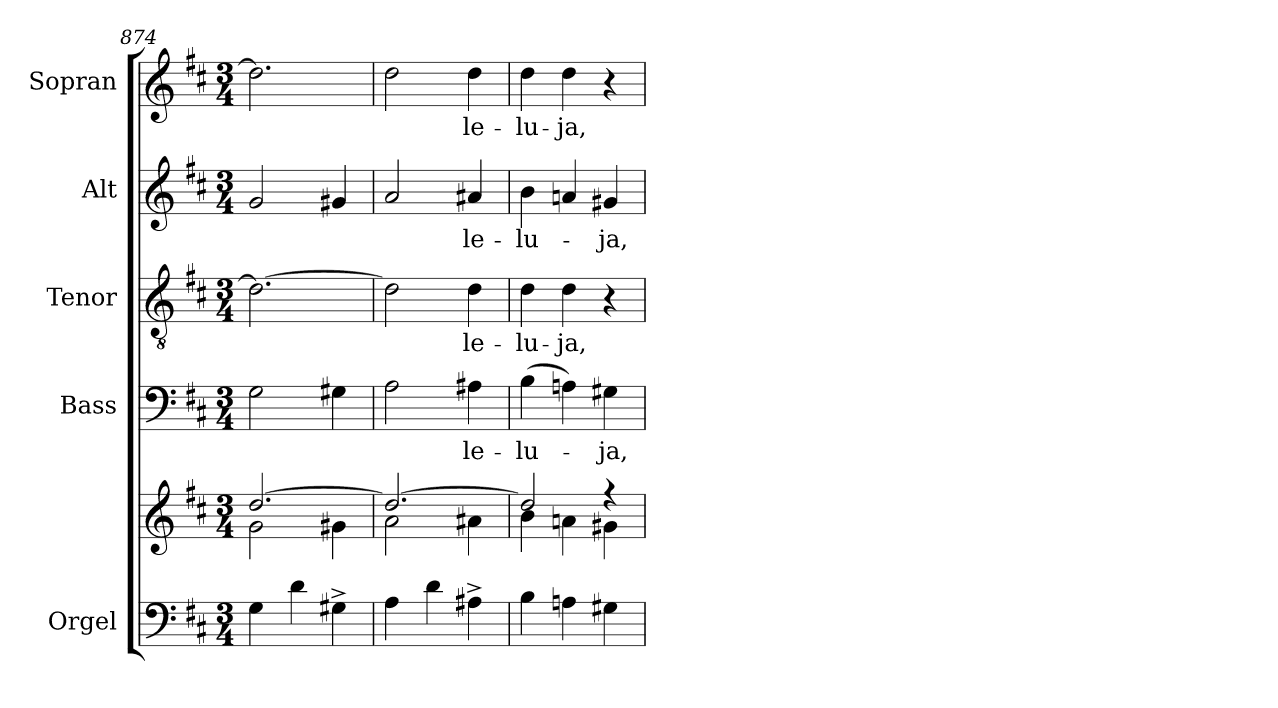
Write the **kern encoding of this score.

**kern	**kern	**kern	**text	**kern	**text	**kern	**text	**kern	**text
*part5	*part5	*part4	*part4	*part3	*part3	*part2	*part2	*part1	*part1
*staff6	*staff5	*staff4	*staff4	*staff3	*staff3	*staff2	*staff2	*staff1	*staff1
*I"Orgel	*	*I"Bass	*	*I"Tenor	*	*I"Alt	*	*I"Sopran	*
*I'Org.	*	*I'B.	*	*I'T.	*	*I'A.	*	*I'S.	*
*clefF4	*clefG2	*clefF4	*	*clefGv2	*	*clefG2	*	*clefG2	*
*k[f#c#]	*k[f#c#]	*k[f#c#]	*	*k[f#c#]	*	*k[f#c#]	*	*k[f#c#]	*
*D:	*D:	*D:	*	*D:	*	*D:	*	*D:	*
*M3/4	*M3/4	*M3/4	*	*M3/4	*	*M3/4	*	*M3/4	*
=874	=874	=874	=874	=874	=874	=874	=874	=874	=874
*	*^	*	*	*	*	*	*	*	*
4G\	[>2.dd/	2g\	2G\	.	2.d\_	.	2g/	.	2.dd\]	.
4d\	.	.	.	.	.	.	.	.	.	.
4G#X^>\	.	4g#X\	4G#X\	.	.	.	4g#X/	.	.	.
=875	=875	=875	=875	=875	=875	=875	=875	=875	=875	=875
4A\	2.dd/_	2a\	2A\	.	2d\]	.	2a/	.	2dd\	.
4d\	.	.	.	.	.	.	.	.	.	.
!	!	!	!	!LO:LY:b	!	!LO:LY:b	!	!LO:LY:b	!	!LO:LY:b
4A#X^>\	.	4a#X\	4A#X\	-le-	4d\	-le-	4a#X/	-le-	4dd\	-le-
!!LO:LB:g=z
=876	=876	=876	=876	=876	=876	=876	=876	=876	=876	=876
!	!	!	!	!LO:LY:b	!	!LO:LY:b	!	!LO:LY:b	!	!LO:LY:b
4B\	2dd/]	4b\	(>4B\	-lu-	4d\	-lu-	4b\	-lu-	4dd\	-lu-
!	!	!	!	!	!	!LO:LY:b	!	!	!	!LO:LY:b
4An\	.	4an\	4An\)	.	4d\	-ja,	4an/	.	4dd\	-ja,
!	!	!	!	!LO:LY:b	!	!	!	!LO:LY:b	!	!
4G#X\	4ree	4g#X\	4G#X\	-ja,	4r	.	4g#X/	-ja,	4r	.
*	*v	*v	*	*	*	*	*	*	*	*
=	=	=	=	=	=	=	=	=	=
*-	*-	*-	*-	*-	*-	*-	*-	*-	*-
